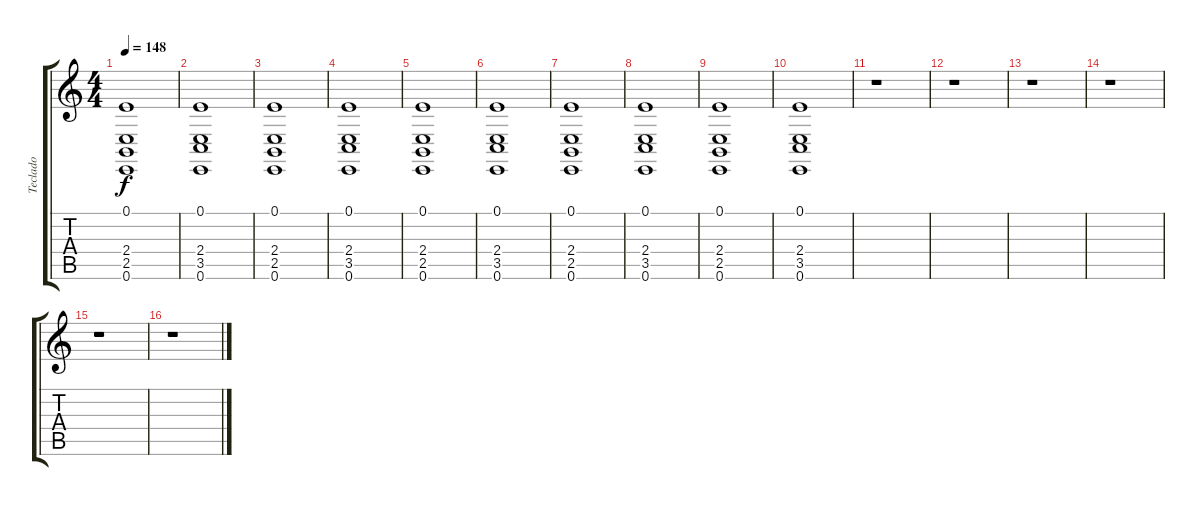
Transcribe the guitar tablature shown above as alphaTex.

\track ("Teclado" "Teclado") {instrument stringensemble2}
\staff {score tabs}
\tuning (E4 B3 G3 D3 A2 E2) {hide}
\ts (4 4)
\tempo 148
\clef g2
\ks c
(0.1 2.4 2.5 0.6).1{dy f} |
(0.1 2.4 3.5 0.6).1 |
(0.1 2.4 2.5 0.6).1 |
(0.1 2.4 3.5 0.6).1 |
(0.1 2.4 2.5 0.6).1 |
(0.1 2.4 3.5 0.6).1 |
(0.1 2.4 2.5 0.6).1 |
(0.1 2.4 3.5 0.6).1 |
(0.1 2.4 2.5 0.6).1 |
(0.1 2.4 3.5 0.6).1 |
r.1 |
r.1 |
r.1 |
r.1 |
r.1 |
r.1
